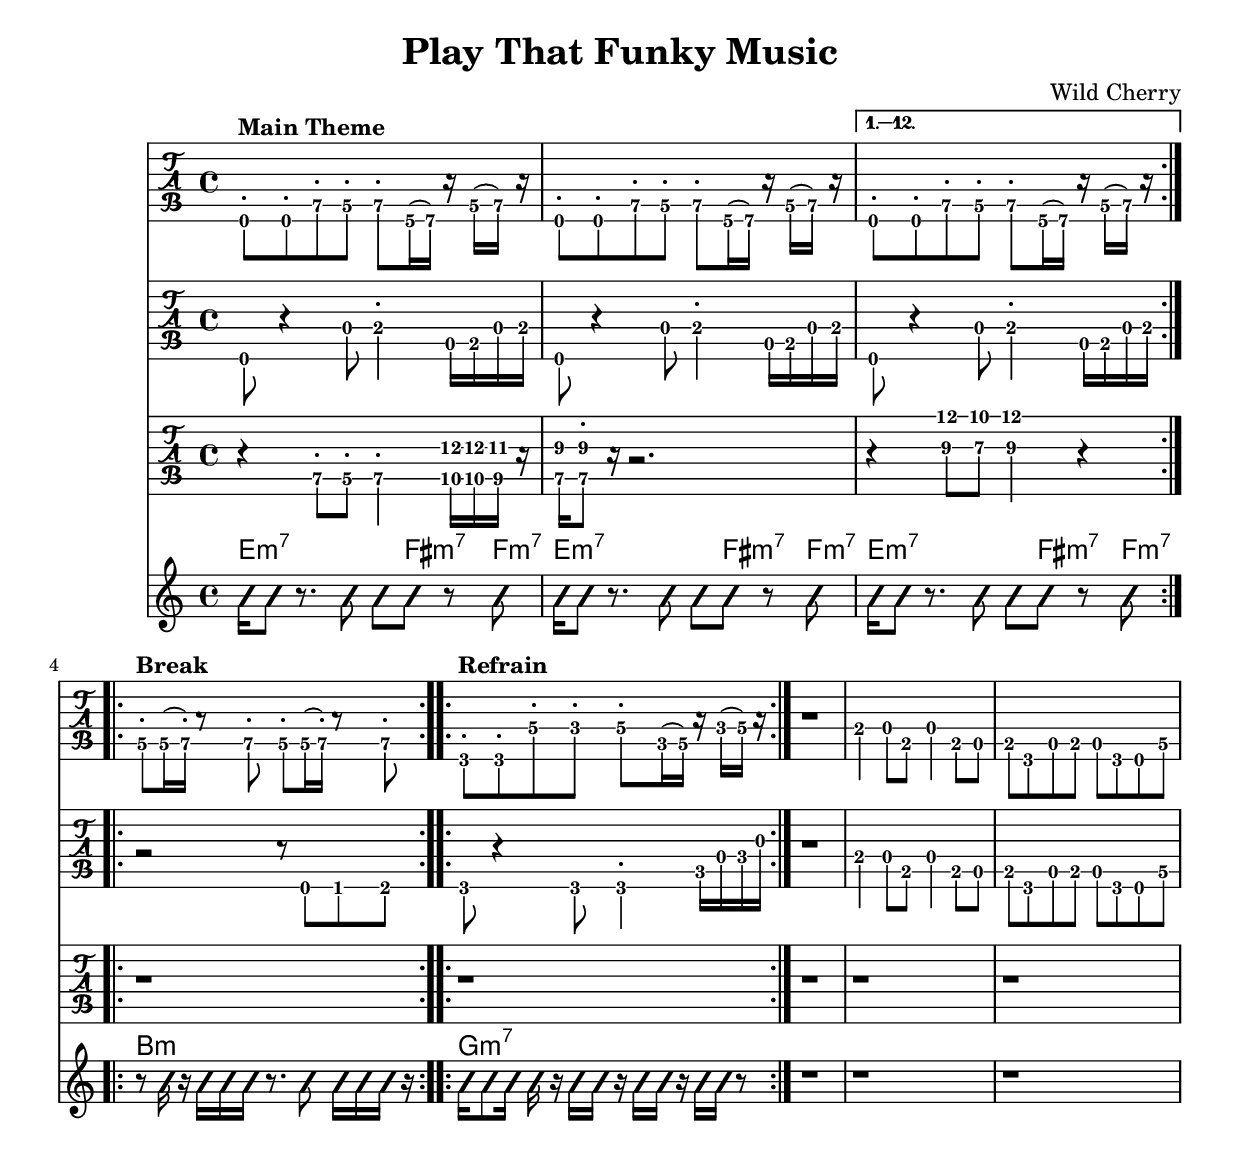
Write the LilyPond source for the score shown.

%
%
%
\version "2.18.2"
\include "english.ly"
\include "articulate.ly"
\header {
  title = "Play That Funky Music"
  subtitle = ""
  arranger = ""
  composer = "Wild Cherry"
}

\layout { \override Voice.StringNumber #'stencil = ##f }

\include "predefined-guitar-fretboards.ly"

chord_music = {
  \time 4/4
  \chordmode {
    e16:m7 s8 s8. s8 s8 fs8:m7 s8 f8:m7 |
    e16:m7 s8 s8. s8 s8 fs8:m7 s8 f8:m7 |
    e16:m7 s8 s8. s8 s8 fs8:m7 s8 f8:m7 |
    b1:m |
    g1:m7 |

  }
}

music = {
  \time 4/4
  \stemDown
  \override Beam.concaveness = #10000
  \set TabStaff.minimumFret = #5
  \repeat  volta 12 {
    e,8-.^\markup { \bold "Main Theme" } e8-. e'-.\5 d-.\5 e-.\5 a,16\6(  b) r16 d\5(  e\5) r16 |
    e,8-. e8-. e'-.\5 d-.\5 e-.\5 a,16\6(  b) r16 d\5(  e\5) r16 |
  }
  \alternative {
    {e,8-. e8-. e'-.\5 d-.\5 e-.\5 a,16\6(  b) r16 d\5(  e\5) r16 |}
  }

  \set TabStaff.minimumFret = #5
  \repeat  volta 2 {
    d8-.\5^\markup { \bold "Break" }  d16\5(  e-.\5) r8 e-.\5 d8-.\5 d16\5(  e-.\5) r8 e-.\5  |
  }
  \set TabStaff.minimumFret = #3
  \repeat  volta 24 {
    g,8-.^\markup { \bold "Refrain" } g8-. g'-.\4 f-.\4 g-.\4 c,16\5(  d\5) r16 f\4(  g\4) r16 |
  }
  \set TabStaff.minimumFret = #0
  r1 | e4 d8 b8 d4 b8 a8 | b8 g8 a8 b8 a8 g8 e d'\5 |

}

bass_music = {
  \time 4/4
  \stemDown
  \override Beam.concaveness = #10000
  \set TabStaff.minimumFret = #0
  \repeat  volta 12 {
    e,8 r4 d'8 e4-.  a,16  b16 d16  e16 |
    e,8 r4 d'8 e4-.  a,16  b16 d16  e16 |
  }
  \alternative {
    {e,8 r4 d'8 e4-.  a,16  b16 d16  e16 |}
  }

  \set TabStaff.minimumFret = #0
  \repeat  volta 2 {
    r2 r8 e, f fs  |
  }
  \set TabStaff.minimumFret = #3
  \repeat  volta 24 {
    g8 r4 g8 g4-.  c16 d16 f16 g16 |
  }
  \set TabStaff.minimumFret = #0
  r1 | e4 d8 b8 d4 b8 a8 | b8 g8 a8 b8 a8 g8 e d'\5 |

}

brass_section = {
  \time 4/4
  \stemDown
  \override Beam.concaveness = #10000
  \set TabStaff.minimumFret = #0
  \repeat  volta 12 {
    r4 e8-.\5 d-.\5 e4-.\5 <g\5 g'\3>16 <g\5 g'\3>16  <fs\5 fs'\3>16 r16 |
    <e\5 e'\3>16 <e\5 e'\3>8-. r16 r2. |
  }
  \alternative {
    { r4 <e' e'>8 <d d'>8 <e e'>4 r4 |}
  }
  \set TabStaff.minimumFret = #0
  \repeat  volta 2 {
    r1 |
  }
  \set TabStaff.minimumFret = #3
  \repeat  volta 24 {
    r1 |
  }
  \set TabStaff.minimumFret = #0
  r1 | r1 | r1 |
}


<<


  \new TabStaff {
    \relative c {
      \tabFullNotation
      \music
    }
  }

  \new TabStaff {
    \relative c {
      \tabFullNotation
      \bass_music
    }
  }

  \new TabStaff {
    \relative c {
      \tabFullNotation
      \brass_section
    }
  }

  \new ChordNames {
    \chord_music
  }

  \new Voice \with {
    \consists "Pitch_squash_engraver"
  } {
    \relative c'' {
      \improvisationOn
      e16 e8 r8. e8 e8 fs8 r8 f8 |
      e16 e8 r8. e8 e8 fs8 r8 f8 |
      e16 e8 r8. e8 e8 fs8 r8 f8 |
      r8 b16 r16 b16 b b r8. b8 b16 b b r16 |
      g16 g8 g16 g r g g r g g r g g r8 |
      r1 | r1 | r1 

    }
  }

>>


\score {
  \unfoldRepeats \articulate
  \music
  \midi {
    \tempo 4 = 100
  }
}


